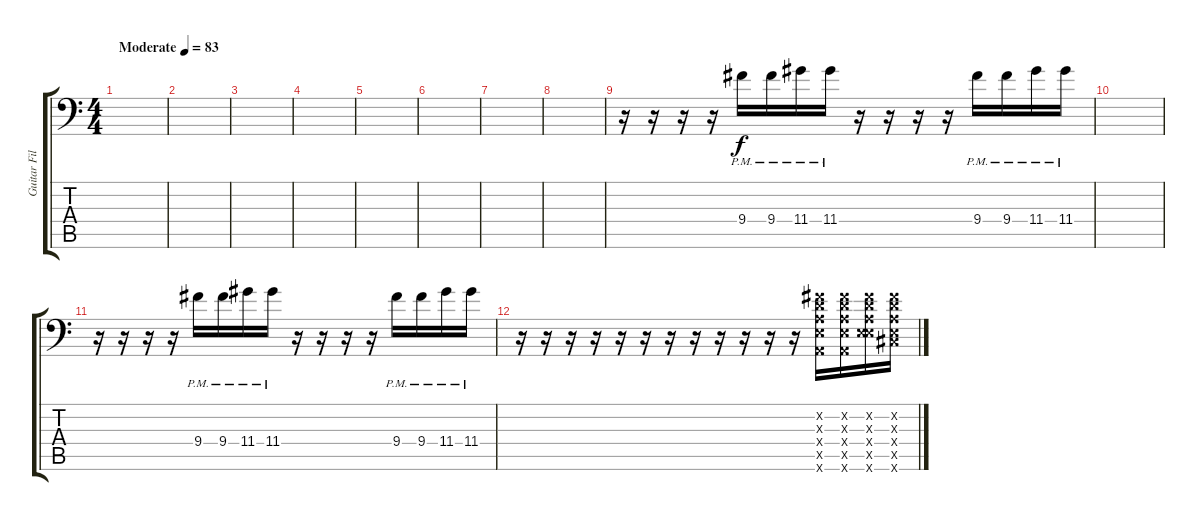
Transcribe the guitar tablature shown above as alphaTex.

\track ("Guitar Fill-Ins" "Guitar Fil") {instrument distortionguitar}
\staff {score tabs}
\tuning (B3 Gb3 D3 A2 E2 A1) {hide}
\ts (4 4)
\tempo (83 "Moderate")
\clef f4
\ks c
|
|
|
|
|
|
|
|
r.16{balance 15} r.16 r.16 r.16 9.4{pm}.16 9.4{pm}.16 11.4{pm}.16 11.4{pm}.16 r.16 r.16 r.16 r.16 9.4{pm}.16 9.4{pm}.16 11.4{pm}.16 11.4{pm}.16 |
|
r.16{balance 15} r.16 r.16 r.16 9.4{pm}.16 9.4{pm}.16 11.4{pm}.16 11.4{pm}.16 r.16 r.16 r.16 r.16 9.4{pm}.16 9.4{pm}.16 11.4{pm}.16 11.4{pm}.16 |
r.16 r.16 r.16 r.16 r.16 r.16 r.16 r.16 r.16 r.16 r.16 r.16 (0.2{x} 0.3{x} 0.4{x} 0.5{x} 0.6{x}).16{instrument distortionguitar} (0.2{x} 0.3{x} 0.4{x} 0.5{x} 0.6{x}).16 (0.2{x} 0.3{x} 0.4{x} 0.5{x} 7.6{x}).16 (0.2{x} 0.3{x} 0.4{x} 0.5{x} 4.6{x}).16
